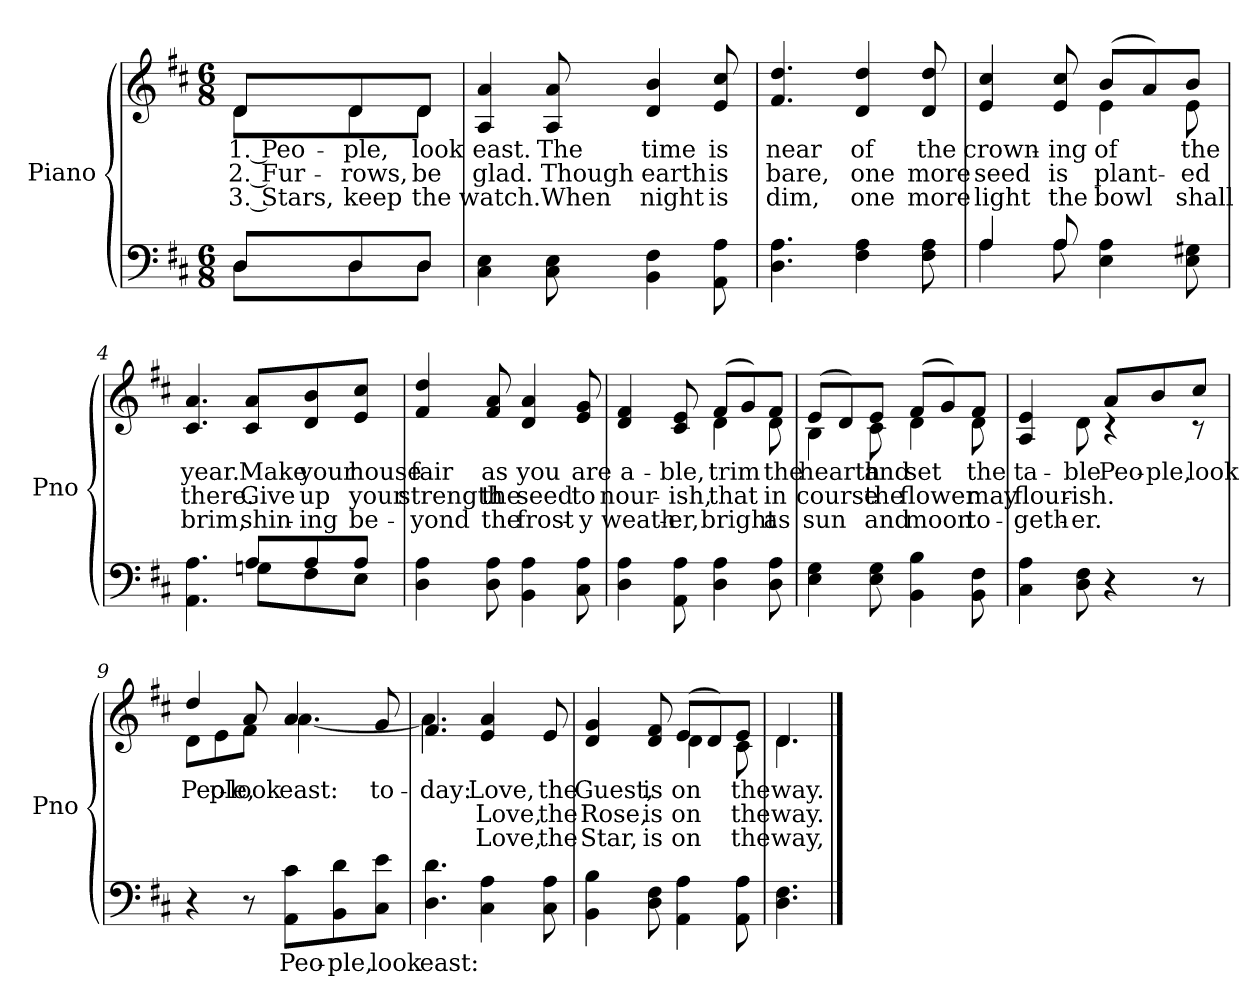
**kern	**text	**kern	**text	**text	**text
*part2	*part2	*part1	*part1	*part1	*part1
*staff2	*staff2	*staff1	*staff1	*staff1	*staff1
*I"Piano	*	*I"Piano	*	*	*
*I'Pno	*	*I'Pno	*	*	*
*clefF4	*	*clefG2	*	*	*
*k[f#c#]	*	*k[f#c#]	*	*	*
*M6/8	*	*M6/8	*	*	*
*MM81	*	*MM81	*	*	*
=	=	=	=	=	=
*^	*	*	*	*	*
!	!	!	!	!LO:LY:b	!LO:LY:b	!LO:LY:b
*	*	*	*^	*	*	*
8D/L	8D\L	.	8d/L	8d\L	1. Peo-	2. Fur-	3. Stars,
!	!	!	!	!	!LO:LY:b	!LO:LY:b	!LO:LY:b
8D/	8D\	.	8d/	8d\	-ple,	-rows,	keep
!	!	!	!	!	!LO:LY:b	!LO:LY:b	!LO:LY:b
8D/J	8D\J	.	8d/J	8d\J	look	be	the
=1	=1	=1	=1	=1	=1	=1	=1
!	!	!	!	!	!LO:LY:b	!LO:LY:b	!LO:LY:b
*v	*v	*	*	*	*	*	*
*	*	*v	*v	*	*	*
4C#\ 4E\	.	4A/ 4a/	east.	glad.	watch.
!	!	!	!LO:LY:b	!LO:LY:b	!LO:LY:b
8C#\ 8E\	.	8A/ 8a/	The	Though	When
!	!	!	!LO:LY:b	!LO:LY:b	!LO:LY:b
4BB\ 4F#\	.	4d/ 4b/	time	earth	night
!	!	!	!LO:LY:b	!LO:LY:b	!LO:LY:b
8AA\ 8A\	.	8e/ 8cc#/	is	is	is
=2	=2	=2	=2	=2	=2
!	!	!	!LO:LY:b	!LO:LY:b	!LO:LY:b
4.D\ 4.A\	.	4.f#/ 4.dd/	near	bare,	dim,
!	!	!	!LO:LY:b	!LO:LY:b	!LO:LY:b
4F#\ 4A\	.	4d/ 4dd/	of	one	one
!	!	!	!LO:LY:b	!LO:LY:b	!LO:LY:b
8F#\ 8A\	.	8d/ 8dd/	the	more	more
!!LO:LB:g=z
=3	=3	=3	=3	=3	=3
*^	*	*	*	*	*
!	!	!	!	!LO:LY:b	!LO:LY:b	!LO:LY:b
*	*	*	*^	*	*	*
4A/	4A\	.	4e/ 4cc#/	4.ryy	crown-	seed	light
!	!	!	!	!	!LO:LY:b	!LO:LY:b	!LO:LY:b
8A/	8A\	.	8e/ 8cc#/	.	-ing	is	the
!	!	!	!	!	!LO:LY:b	!LO:LY:b	!LO:LY:b
4E\ 4A\	4.ryy	.	(>8b/L	4e\	of	plant-	bowl
.	.	.	8a/)	.	.	.	.
!	!	!	!	!	!LO:LY:b	!LO:LY:b	!LO:LY:b
8E\ 8G#X\	.	.	8b/J	8e\	the	-ed	shall
=4	=4	=4	=4	=4	=4	=4	=4
!	!	!	!	!	!LO:LY:b	!LO:LY:b	!LO:LY:b
*	*	*	*v	*v	*	*	*
4.AA\ 4.A\	4.ryy	.	4.c#/ 4.a/	year.	there.	brim,
!	!	!	!	!LO:LY:b	!LO:LY:b	!LO:LY:b
8A/L	8Gn\L	.	8c#/ 8a/L	Make	Give	shin-
!	!	!	!	!LO:LY:b	!LO:LY:b	!LO:LY:b
8A/	8F#\	.	8d/ 8b/	your	up	-ing
!	!	!	!	!LO:LY:b	!LO:LY:b	!LO:LY:b
8A/J	8E\J	.	8e/ 8cc#/J	house	your	be-
=5	=5	=5	=5	=5	=5	=5
!	!	!	!	!LO:LY:b	!LO:LY:b	!LO:LY:b
*v	*v	*	*	*	*	*
4D\ 4A\	.	4f#/ 4dd/	fair	strength	-yond
!	!	!	!LO:LY:b	!LO:LY:b	!LO:LY:b
8D\ 8A\	.	8f#/ 8a/	as	the	the
!	!	!	!LO:LY:b	!LO:LY:b	!LO:LY:b
4BB\ 4A\	.	4d/ 4a/	you	seed	frost-
!	!	!	!LO:LY:b	!LO:LY:b	!LO:LY:b
8C#\ 8A\	.	8e/ 8g/	are	to	-y
!!LO:LB:g=z
=6	=6	=6	=6	=6	=6
!	!	!	!LO:LY:b	!LO:LY:b	!LO:LY:b
*	*	*^	*	*	*
4D\ 4A\	.	4d/ 4f#/	4.ryy	a-	nour-	weath-
!	!	!	!	!LO:LY:b	!LO:LY:b	!LO:LY:b
8AA\ 8A\	.	8c#/ 8e/	.	-ble,	-ish,	-er,
!	!	!	!	!LO:LY:b	!LO:LY:b	!LO:LY:b
4D\ 4A\	.	(>8f#/L	4d\	trim	that	bright
.	.	8g/)	.	.	.	.
!	!	!	!	!LO:LY:b	!LO:LY:b	!LO:LY:b
8D\ 8A\	.	8f#/J	8d\	the	in	as
=7	=7	=7	=7	=7	=7	=7
!	!	!	!	!LO:LY:b	!LO:LY:b	!LO:LY:b
4E\ 4G\	.	(>8e/L	4B\	hearth	course	sun
.	.	8d/)	.	.	.	.
!	!	!	!	!LO:LY:b	!LO:LY:b	!LO:LY:b
8E\ 8G\	.	8e/J	8c#\	and	the	and
!	!	!	!	!LO:LY:b	!LO:LY:b	!LO:LY:b
4BB\ 4B\	.	(>8f#/L	4d\	set	flower	moon
.	.	8g/)	.	.	.	.
!	!	!	!	!LO:LY:b	!LO:LY:b	!LO:LY:b
8BB\ 8F#\	.	8f#/J	8d\	the	may	to-
=8	=8	=8	=8	=8	=8	=8
!	!	!	!	!LO:LY:b	!LO:LY:b	!LO:LY:b
4C#\ 4A\	.	4A/ 4e/	4.ryy	ta-	flour-	-geth-
!	!	!	!	!LO:LY:b	!LO:LY:b	!LO:LY:b
8D\ 8F#\	.	8d\	.	-ble	-ish.	-er.
!	!	!	!	!LO:LY:a	!	!
4r	.	8a/L	4r	Peo-	.	.
!	!	!	!	!LO:LY:a	!	!
.	.	8b/	.	-ple,	.	.
!	!	!	!	!LO:LY:a	!	!
8r	.	8cc#/J	8r	look	.	.
!!LO:LB:g=z	!!
=9	=9	=9	=9	=9	=9	=9
!	!	!	!	!LO:LY:a	!	!
!	!	!	!	!LO:LY:b	!	!
4r	.	4dd/	8d\L	Peo-	.	.
!	!	!	!	!LO:LY:b	!	!
.	.	.	8e\	-ple,	.	.
!	!	!	!	!LO:LY:a	!	!
!	!	!	!	!LO:LY:b	!	!
8r	.	8a/	8f#\J	look	.	.
!	!LO:LY:a	!	!	!LO:LY:a	!	!
!	!	!	!	!LO:LY:b	!	!
8AA\ 8c#\L	Peo-	4a/	[4.a\	east:	.	.
!	!LO:LY:a	!	!	!	!	!
8BB\ 8d\	-ple,	.	.	.	.	.
!	!LO:LY:a	!	!	!LO:LY:a	!	!
8C#\ 8e\J	look	8g/	.	to-	.	.
=10	=10	=10	=10	=10	=10	=10
!	!LO:LY:a	!	!	!LO:LY:a	!	!
4.D\ 4.d\	east:	4.f#/	4.a\]	-day:	.	.
!	!	!	!	!LO:LY:b	!LO:LY:b	!LO:LY:b
4C#\ 4A\	.	4e/ 4a/	4.ryy	Love,	Love,	Love,
!	!	!	!	!LO:LY:b	!LO:LY:b	!LO:LY:b
8C#\ 8A\	.	8e/	.	the	the	the
=11	=11	=11	=11	=11	=11	=11
!	!	!	!	!LO:LY:b	!LO:LY:b	!LO:LY:b
4BB\ 4B\	.	4d/ 4g/	4.ryy	Guest,	Rose,	Star,
!	!	!	!	!LO:LY:b	!LO:LY:b	!LO:LY:b
8D\ 8F#\	.	8d/ 8f#/	.	is	is	is
!	!	!	!	!LO:LY:b	!LO:LY:b	!LO:LY:b
4AA\ 4A\	.	(8e/L	4d\	on	on	on
.	.	8d/)	.	.	.	.
!	!	!	!	!LO:LY:b	!LO:LY:b	!LO:LY:b
8AA\ 8A\	.	8e/J	8c#\	the	the	the
=12	=12	=12	=12	=12	=12	=12
!	!	!	!	!LO:LY:b	!LO:LY:b	!LO:LY:b
4.D\ 4.F#\	.	4.d/	4.d\	way.	way.	way,
*	*	*v	*v	*	*	*
==	==	==	==	==	==
*-	*-	*-	*-	*-	*-
